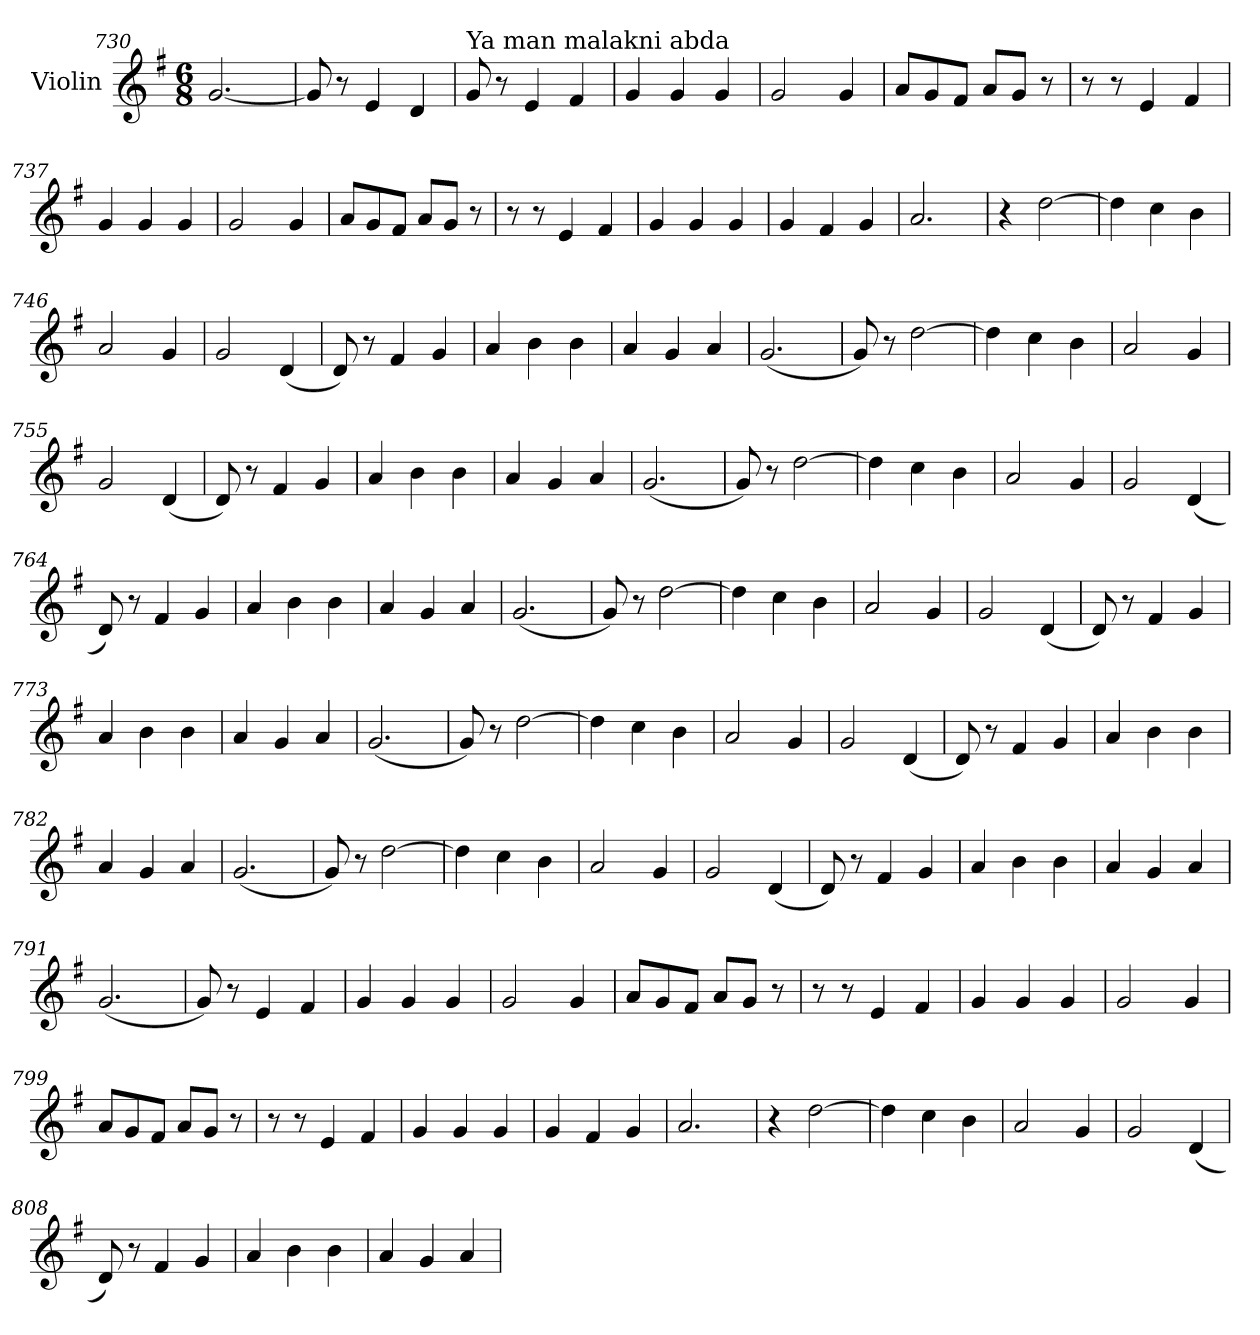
**kern
*part1
*staff1
*I"Violin
*clefG2
*k[f#]
*G:
*M6/8
=730
[2.g/
=731
8g/]
8r
4e/
4d/
=732
!LO:TX:a:t=Ya man malakni abda
8g/
8r
4e/
4f#/
=733
4g/
4g/
4g/
=734
2g/
4g/
=735
8a/L
8g/
8f#/J
8a/L
8g/J
8r
!!LO:PB:g=z
=736
8r
8r
4e/
4f#/
=737
4g/
4g/
4g/
=738
2g/
4g/
=739
8a/L
8g/
8f#/J
8a/L
8g/J
8r
=740
8r
8r
4e/
4f#/
=741
4g/
4g/
4g/
=742
4g/
4f#/
4g/
!!LO:LB:g=z
=743
2.a/
=744
4r
[2dd\
=745
4dd\]
4cc\
4b\
=746
2a/
4g/
=747
2g/
(<4d/
=748
8d/)
8r
4f#/
4g/
=749
4a/
4b\
4b\
=750
4a/
4g/
4a/
!!LO:LB:g=z
=751
(<2.g/
=752
8g/)
8r
[2dd\
=753
4dd\]
4cc\
4b\
=754
2a/
4g/
=755
2g/
(<4d/
=756
8d/)
8r
4f#/
4g/
=757
4a/
4b\
4b\
=758
4a/
4g/
4a/
!!LO:LB:g=z
=759
(<2.g/
=760
8g/)
8r
[2dd\
=761
4dd\]
4cc\
4b\
=762
2a/
4g/
=763
2g/
(<4d/
=764
8d/)
8r
4f#/
4g/
=765
4a/
4b\
4b\
=766
4a/
4g/
4a/
!!LO:LB:g=z
=767
(<2.g/
=768
8g/)
8r
[2dd\
=769
4dd\]
4cc\
4b\
=770
2a/
4g/
=771
2g/
(<4d/
=772
8d/)
8r
4f#/
4g/
=773
4a/
4b\
4b\
=774
4a/
4g/
4a/
!!LO:LB:g=z
=775
(<2.g/
=776
8g/)
8r
[2dd\
=777
4dd\]
4cc\
4b\
=778
2a/
4g/
=779
2g/
(<4d/
=780
8d/)
8r
4f#/
4g/
=781
4a/
4b\
4b\
=782
4a/
4g/
4a/
!!LO:LB:g=z
=783
(<2.g/
=784
8g/)
8r
[2dd\
=785
4dd\]
4cc\
4b\
=786
2a/
4g/
=787
2g/
(<4d/
=788
8d/)
8r
4f#/
4g/
=789
4a/
4b\
4b\
=790
4a/
4g/
4a/
!!LO:LB:g=z
=791
(<2.g/
=792
8g/)
8r
4e/
4f#/
=793
4g/
4g/
4g/
=794
2g/
4g/
=795
8a/L
8g/
8f#/J
8a/L
8g/J
8r
=796
8r
8r
4e/
4f#/
=797
4g/
4g/
4g/
!!LO:PB:g=z
=798
2g/
4g/
=799
8a/L
8g/
8f#/J
8a/L
8g/J
8r
=800
8r
8r
4e/
4f#/
=801
4g/
4g/
4g/
=802
4g/
4f#/
4g/
=803
2.a/
=804
4r
[2dd\
!!LO:LB:g=z
=805
4dd\]
4cc\
4b\
=806
2a/
4g/
=807
2g/
(<4d/
=808
8d/)
8r
4f#/
4g/
=809
4a/
4b\
4b\
=810
4a/
4g/
4a/
=
*-
